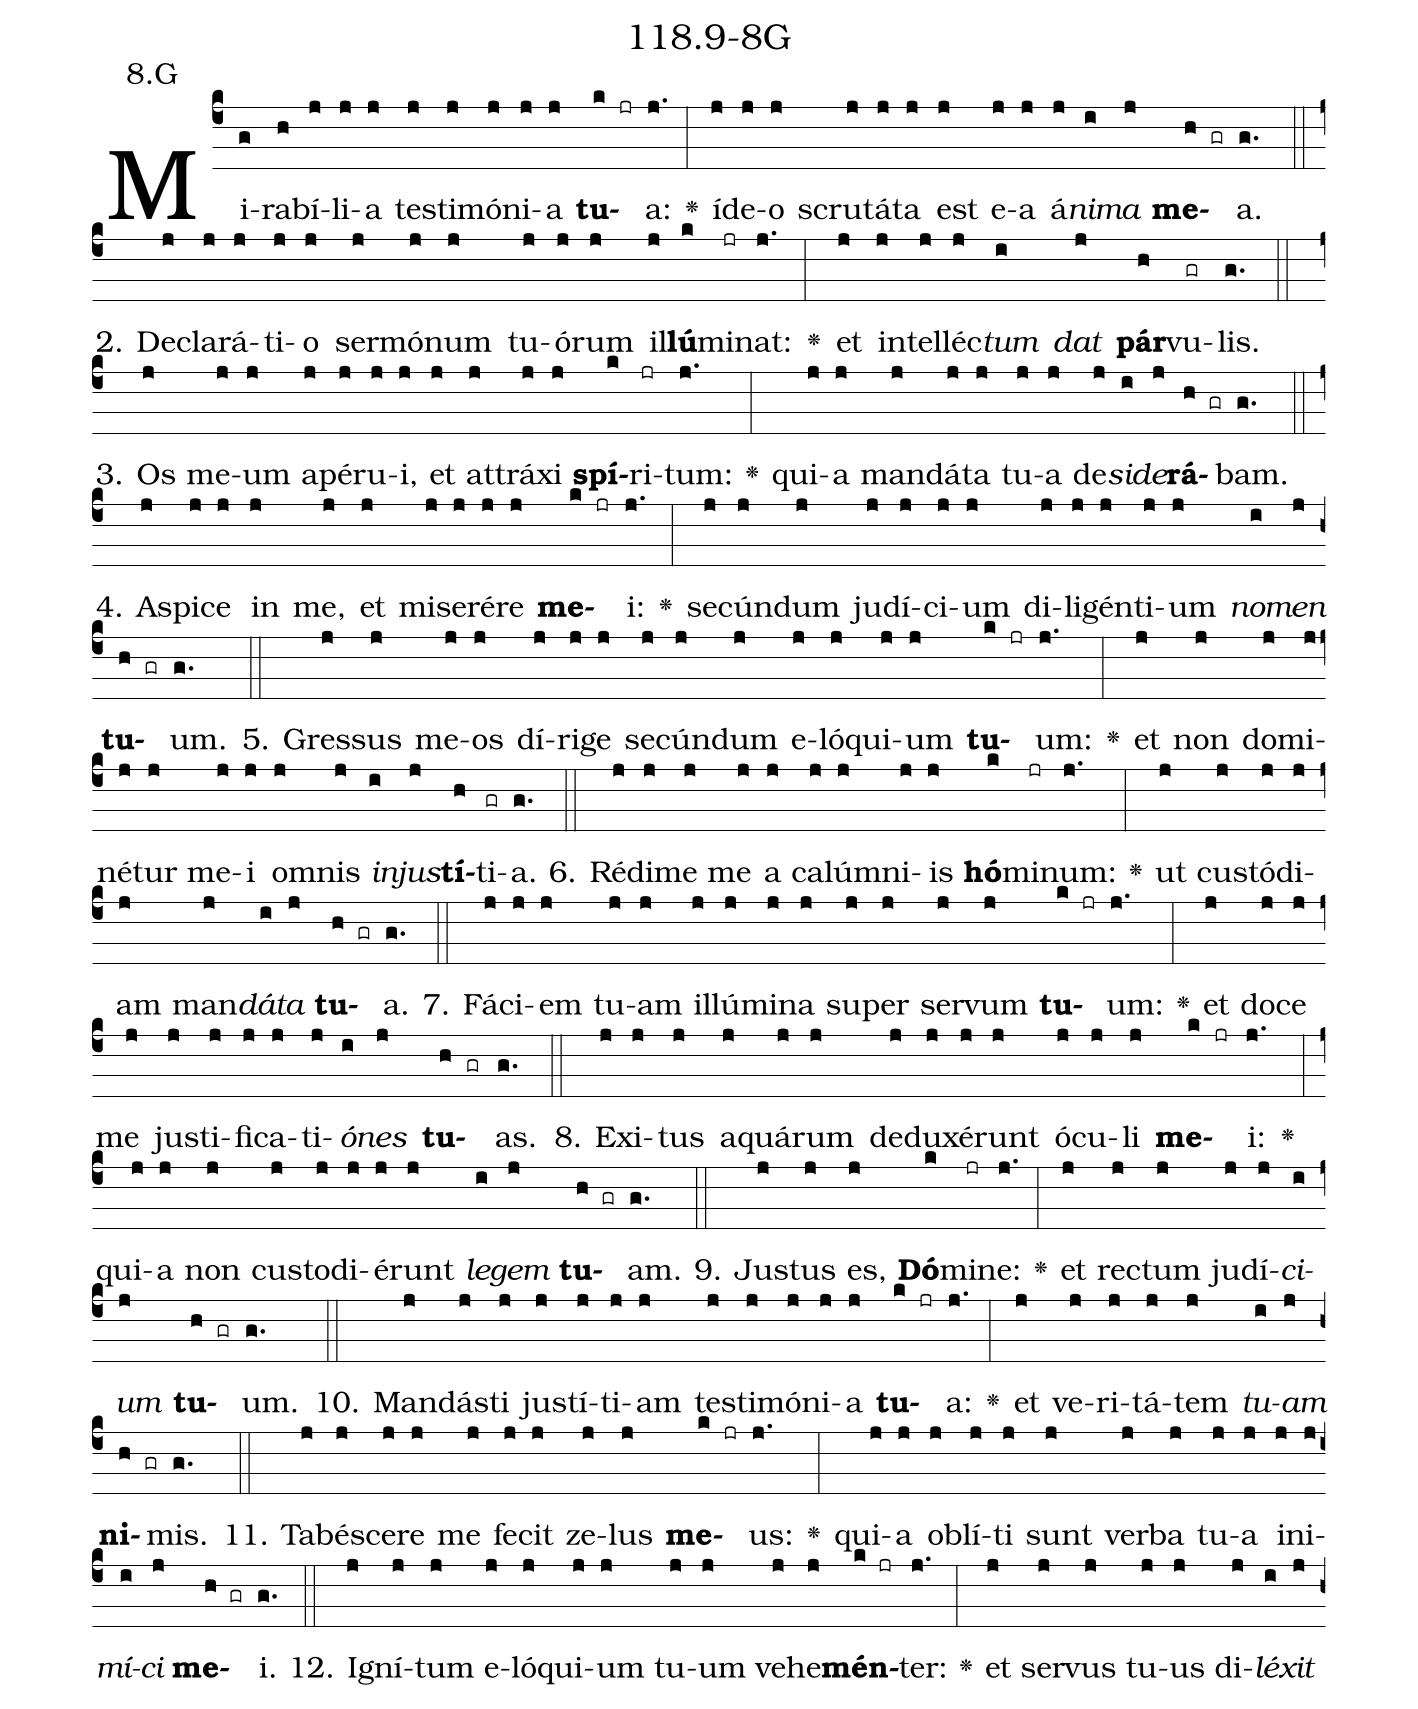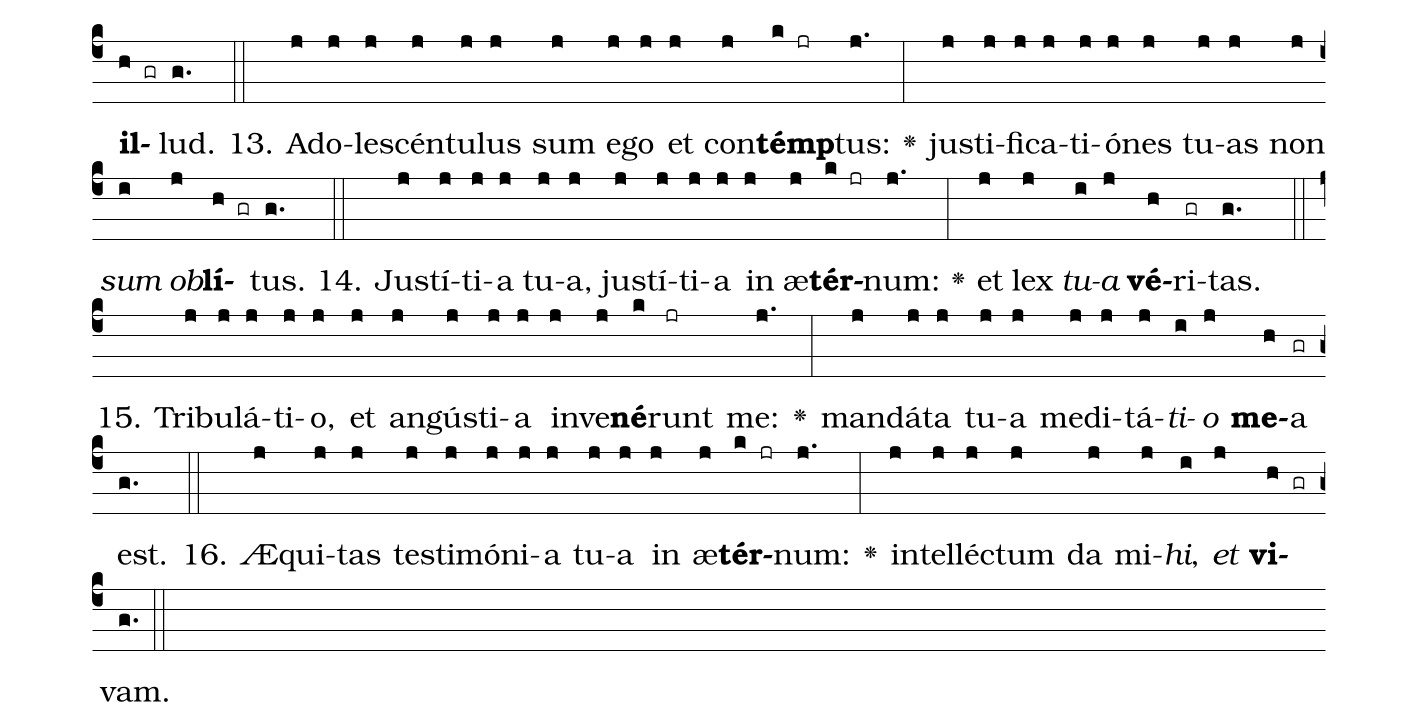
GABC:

name: 118.9-8G;
annotation: 8.G;
%%
(c4)Mi(g)ra(h)bí(j)li(j)a(j) tes(j)ti(j)mó(j)ni(j)a(j) <b>tu</b>(k jr)a:(j.) <v>\greheightstar</v>(:) íd(j)e(j)o(j) scru(j)tá(j)ta(j) est(j) e(j)a(j) á(j)<i>ni</i>(i)<i>ma</i>(j) <b>me</b>(h gr)a.(g.) (::)
2. De(j)cla(j)rá(j)ti(j)o(j) ser(j)mó(j)num(j) tu(j)ó(j)rum(j) il(j)<b>lú</b>(k)mi(jr)nat:(j.) <v>\greheightstar</v>(:) et(j) in(j)tel(j)léc(j)<i>tum</i>(i) <i>dat</i>(j) <b>pár</b>(h)vu(gr)lis.(g.) (::)
3. Os(j) me(j)um(j) a(j)pé(j)ru(j)i,(j) et(j) at(j)trá(j)xi(j) <b>spí</b>(k)ri(jr)tum:(j.) <v>\greheightstar</v>(:) qui(j)a(j) man(j)dá(j)ta(j) tu(j)a(j) de(j)<i>si</i>(i)<i>de</i>(j)<b>rá</b>(h gr)bam.(g.) (::)
4. A(j)spi(j)ce(j) in(j) me,(j) et(j) mi(j)se(j)ré(j)re(j) <b>me</b>(k jr)i:(j.) <v>\greheightstar</v>(:) se(j)cún(j)dum(j) ju(j)dí(j)ci(j)um(j) di(j)li(j)gén(j)ti(j)um(j) <i>no</i>(i)<i>men</i>(j) <b>tu</b>(h gr)um.(g.) (::)
5. Gres(j)sus(j) me(j)os(j) dí(j)ri(j)ge(j) se(j)cún(j)dum(j) e(j)ló(j)qui(j)um(j) <b>tu</b>(k jr)um:(j.) <v>\greheightstar</v>(:) et(j) non(j) do(j)mi(j)né(j)tur(j) me(j)i(j) om(j)nis(j) <i>in</i>(i)<i>jus</i>(j)<b>tí</b>(h)ti(gr)a.(g.) (::)
6. Réd(j)i(j)me(j) me(j) a(j) ca(j)lúm(j)ni(j)is(j) <b>hó</b>(k)mi(jr)num:(j.) <v>\greheightstar</v>(:) ut(j) cus(j)tó(j)di(j)am(j) man(j)<i>dá</i>(i)<i>ta</i>(j) <b>tu</b>(h gr)a.(g.) (::)
7. Fá(j)ci(j)em(j) tu(j)am(j) il(j)lú(j)mi(j)na(j) su(j)per(j) ser(j)vum(j) <b>tu</b>(k jr)um:(j.) <v>\greheightstar</v>(:) et(j) do(j)ce(j) me(j) jus(j)ti(j)fi(j)ca(j)ti(j)<i>ó</i>(i)<i>nes</i>(j) <b>tu</b>(h gr)as.(g.) (::)
8. Ex(j)i(j)tus(j) a(j)quá(j)rum(j) de(j)du(j)xé(j)runt(j) ó(j)cu(j)li(j) <b>me</b>(k jr)i:(j.) <v>\greheightstar</v>(:) qui(j)a(j) non(j) cus(j)to(j)di(j)é(j)runt(j) <i>le</i>(i)<i>gem</i>(j) <b>tu</b>(h gr)am.(g.) (::)
9. Jus(j)tus(j) es,(j) <b>Dó</b>(k)mi(jr)ne:(j.) <v>\greheightstar</v>(:) et(j) rec(j)tum(j) ju(j)dí(j)<i>ci</i>(i)<i>um</i>(j) <b>tu</b>(h gr)um.(g.) (::)
10. Man(j)dás(j)ti(j) jus(j)tí(j)ti(j)am(j) tes(j)ti(j)mó(j)ni(j)a(j) <b>tu</b>(k jr)a:(j.) <v>\greheightstar</v>(:) et(j) ve(j)ri(j)tá(j)tem(j) <i>tu</i>(i)<i>am</i>(j) <b>ni</b>(h gr)mis.(g.) (::)
11. Ta(j)bé(j)sce(j)re(j) me(j) fe(j)cit(j) ze(j)lus(j) <b>me</b>(k jr)us:(j.) <v>\greheightstar</v>(:) qui(j)a(j) ob(j)lí(j)ti(j) sunt(j) ver(j)ba(j) tu(j)a(j) in(j)i(j)<i>mí</i>(i)<i>ci</i>(j) <b>me</b>(h gr)i.(g.) (::)
12. I(j)gní(j)tum(j) e(j)ló(j)qui(j)um(j) tu(j)um(j) ve(j)he(j)<b>mén</b>(k jr)ter:(j.) <v>\greheightstar</v>(:) et(j) ser(j)vus(j) tu(j)us(j) di(j)<i>lé</i>(i)<i>xit</i>(j) <b>il</b>(h gr)lud.(g.) (::)
13. Ad(j)o(j)le(j)scén(j)tu(j)lus(j) sum(j) e(j)go(j) et(j) con(j)<b>témp</b>(k jr)tus:(j.) <v>\greheightstar</v>(:) jus(j)ti(j)fi(j)ca(j)ti(j)ó(j)nes(j) tu(j)as(j) non(j) <i>sum</i>(i) <i>ob</i>(j)<b>lí</b>(h gr)tus.(g.) (::)
14. Jus(j)tí(j)ti(j)a(j) tu(j)a,(j) jus(j)tí(j)ti(j)a(j) in(j) æ(j)<b>tér</b>(k jr)num:(j.) <v>\greheightstar</v>(:) et(j) lex(j) <i>tu</i>(i)<i>a</i>(j) <b>vé</b>(h)ri(gr)tas.(g.) (::)
15. Tri(j)bu(j)lá(j)ti(j)o,(j) et(j) an(j)gús(j)ti(j)a(j) in(j)ve(j)<b>né</b>(k)runt(jr) me:(j.) <v>\greheightstar</v>(:) man(j)dá(j)ta(j) tu(j)a(j) me(j)di(j)tá(j)<i>ti</i>(i)<i>o</i>(j) <b>me</b>(h)a(gr) est.(g.) (::)
16. Æ(j)qui(j)tas(j) tes(j)ti(j)mó(j)ni(j)a(j) tu(j)a(j) in(j) æ(j)<b>tér</b>(k jr)num:(j.) <v>\greheightstar</v>(:) in(j)tel(j)léc(j)tum(j) da(j) mi(j)<i>hi</i>,(i) <i>et</i>(j) <b>vi</b>(h gr)vam.(g.) (::)
